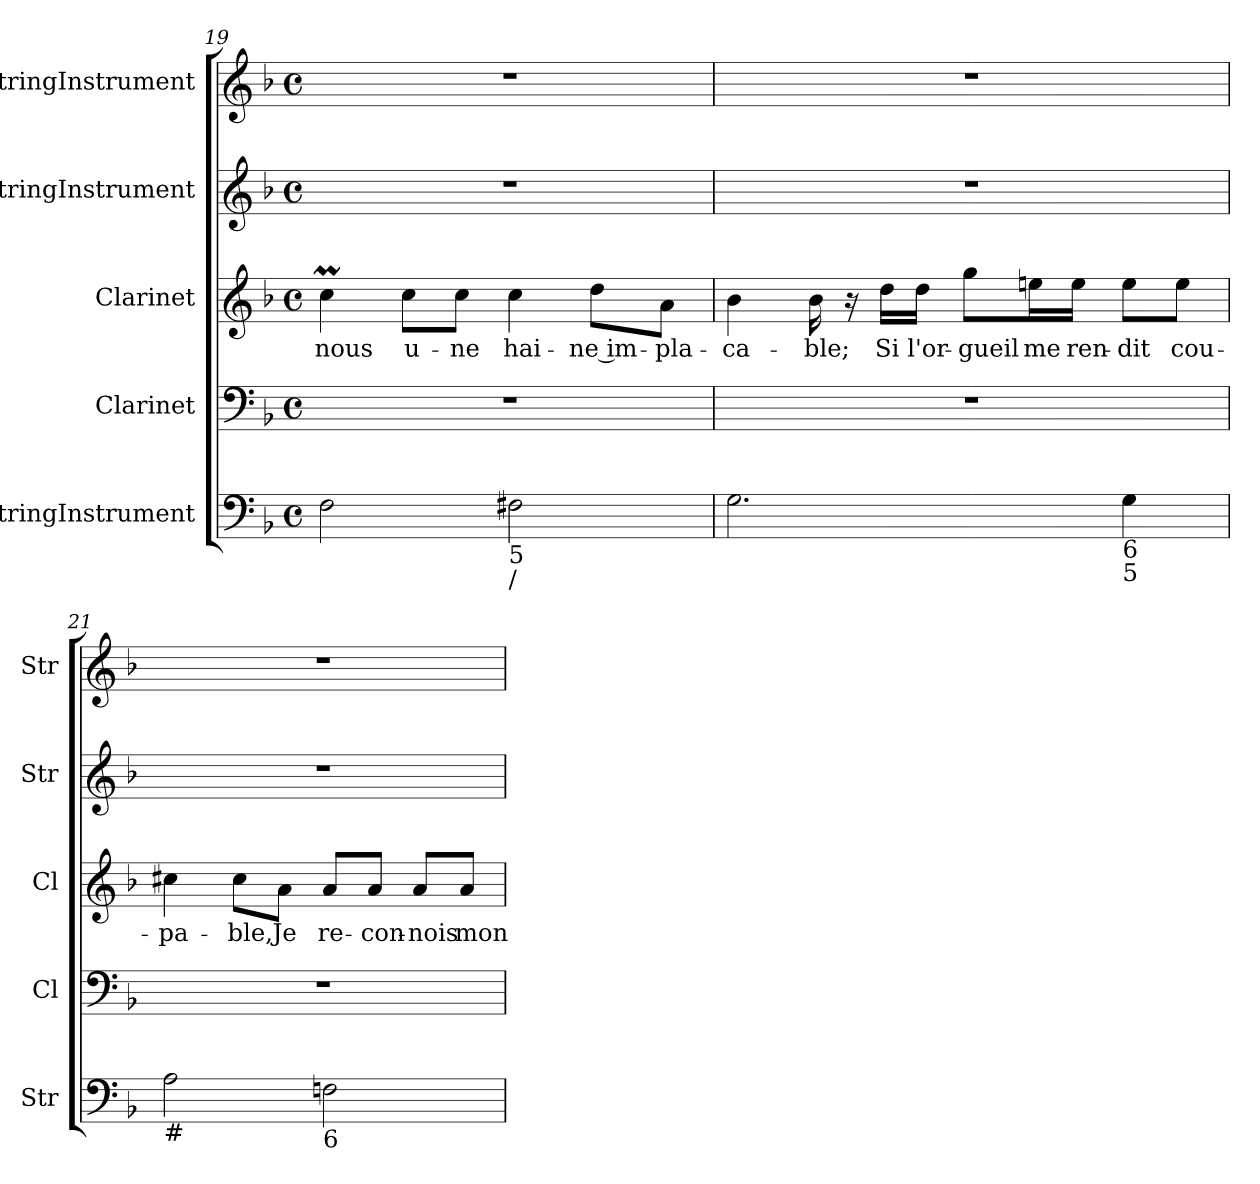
**kern	**kern	**kern	**text	**kern	**kern
*part5	*part4	*part3	*part3	*part2	*part1
*staff5	*staff4	*staff3	*staff3	*staff2	*staff1
*I"StringInstrument	*I"Clarinet	*I"Clarinet	*	*I"StringInstrument	*I"StringInstrument
*I'Str	*I'Cl	*I'Cl	*	*I'Str	*I'Str
*clefF4	*clefF4	*clefG2	*	*clefG2	*clefG2
*	*ITrd1c2	*ITrd1c2	*	*	*
*k[b-]	*k[b-e-a-]	*k[b-e-a-]	*	*k[b-]	*k[b-]
*F:	*E-:	*E-:	*	*F:	*F:
*M4/4	*M4/4	*M4/4	*	*M4/4	*M4/4
*met(c)	*met(c)	*met(c)	*	*met(c)	*met(c)
=19	=19	=19	=19	=19	=19
2F\	1r	4b-M\	nous	1r	1r
.	.	8b-\L	u-	.	.
.	.	8b-\J	-ne	.	.
!LO:TX:b:t=5	!	!	!	!	!
!LO:TX:b:t=/	!	!	!	!	!
2F#X\	.	4b-\	hai-	.	.
.	.	8cc\L	-ne im-	.	.
.	.	8g\J	-pla-	.	.
!!LO:LB:g=z
=20	=20	=20	=20	=20	=20
2.G\	1r	4a-\	-ca-	1r	1r
.	.	16a-\	-ble;	.	.
.	.	16r	.	.	.
.	.	16cc\LL	Si	.	.
.	.	16cc\JJ	l'or-	.	.
.	.	8ff\L	-gueil	.	.
.	.	16ddn\L	me	.	.
.	.	16dd\JJ	ren-	.	.
!LO:TX:b:t=6\n5	!	!	!	!	!
4G\	.	8dd\L	-dit	.	.
.	.	8dd\J	cou-	.	.
=21	=21	=21	=21	=21	=21
!LO:TX:b:t=#	!	!	!	!	!
2A\	1r	4bn\	-pa-	1r	1r
.	.	8b\L	-ble,	.	.
.	.	8g\J	Je	.	.
!LO:TX:b:t=6	!	!	!	!	!
2Fn\	.	8g/L	re-	.	.
.	.	8g/J	-con-	.	.
.	.	8g/L	-nois	.	.
.	.	8g/J	mon	.	.
=	=	=	=	=	=
*-	*-	*-	*-	*-	*-
